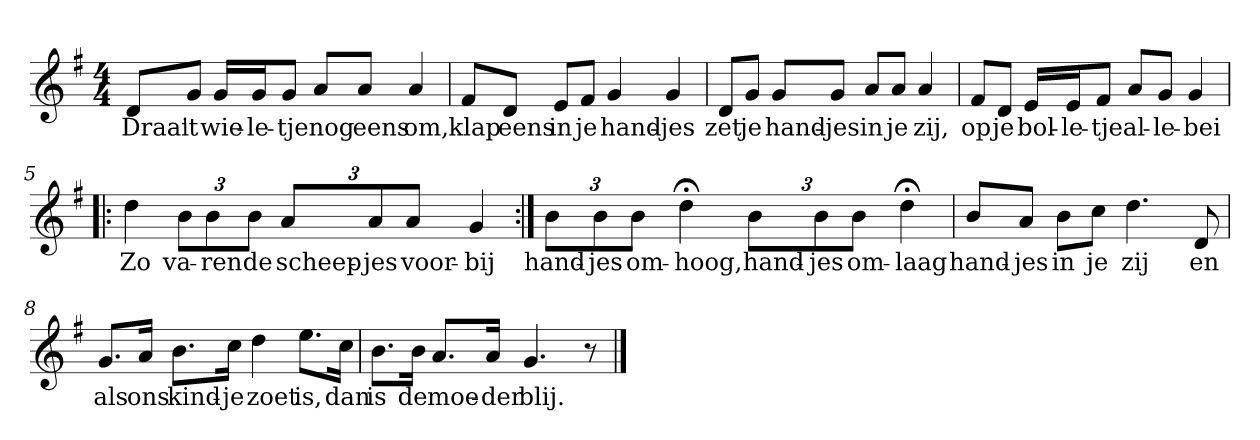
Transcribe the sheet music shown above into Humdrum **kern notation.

**kern	**text
*part1	*part1
*staff1	*staff1
*clefG2	*
*k[f#]	*
*G:	*
*M4/4	*
*MM120	*
=1	=1
8d/L	Draai
8g/J	't
16g/LL	wie-
16g/J	-le-
8g/J	-tje
8a/L	nog
8a/J	eens
4a	om,
=2	=2
8f#/L	klap
8d/J	eens
8e/L	in
8f#/J	je
4g	hand-
4g	-jes
=3	=3
8d/L	zet
8g/J	je
8g/L	hand-
8g/J	-jes
8a/L	in
8a/J	je
4a	zij,
=4	=4
8f#/L	op
8d/J	je
16e/LL	bol-
16e/J	-le-
8f#/J	-tje
8a/L	al-
8g/J	-le-
4g	-bei
=5!|:	=5!|:
4dd	Zo
12b\L	va-
12b\	-ren
12b\J	de
12a/L	scheep-
12a/	-jes
12a/J	voor-
4g	-bij
=6:|!	=6:|!
12b\L	hand-
12b\	-jes
12b\J	om-
4dd;<	-hoog,
12b\L	hand-
12b\	-jes
12b\J	om-
4dd;<	-laag
=7	=7
8b/L	hand-
8a/J	-jes
8b\L	in
8cc\J	je
4.dd	zij
8d	en
=8	=8
8.g/L	als
16a/Jk	ons
8.b\L	kind-
16cc\Jk	-je
4dd	zoet
8.ee\L	is,
16cc\Jk	dan
=9	=9
8.b\L	is
16b\Jk	de
8.a/L	moe-
16a/Jk	-der
4.g	blij.
8r	.
==	==
*-	*-
